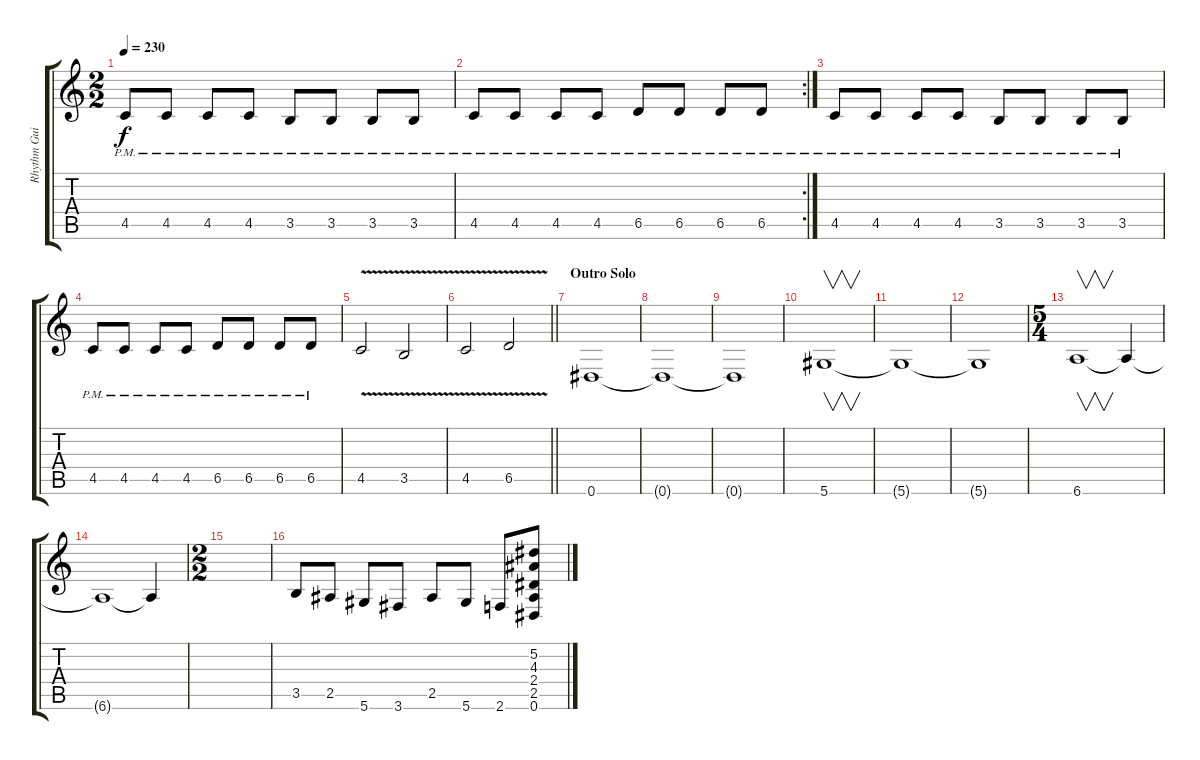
\track ("Rhythm Guitar (Malmsteen)" "Rhythm Gui") {instrument distortionguitar}
\staff {score tabs}
\tuning (Eb4 Bb3 Gb3 Db3 Ab2 Eb2) {hide}
\ts (2 2)
\tempo 230
\clef g2
\ks c
4.5{pm}.8{dy f} 4.5{pm}.8 4.5{pm}.8 4.5{pm}.8 3.5{pm}.8 3.5{pm}.8 3.5{pm}.8 3.5{pm}.8 |
\rc 2
4.5{pm}.8 4.5{pm}.8 4.5{pm}.8 4.5{pm}.8 6.5{pm}.8 6.5{pm}.8 6.5{pm}.8 6.5{pm}.8 |
4.5{pm}.8 4.5{pm}.8 4.5{pm}.8 4.5{pm}.8 3.5{pm}.8 3.5{pm}.8 3.5{pm}.8 3.5{pm}.8 |
4.5{pm}.8 4.5{pm}.8 4.5{pm}.8 4.5{pm}.8 6.5{pm}.8 6.5{pm}.8 6.5{pm}.8 6.5{pm}.8 |
4.5{v}.2 3.5{v}.2 |
\barLineRight lightlight
4.5{v}.2 6.5{v}.2 |
\section ("" "Outro Solo")
0.6.1 |
0.6{t}.1 |
0.6{t}.1 |
5.6.1{v} |
5.6{t}.1 |
5.6{t}.1 |
\ts (5 4)
6.6.1{v} 6.6{t}.4 |
6.6{t}.1 6.6{t}.4 |
\ts (2 2)
|
3.5.8 2.5.8 5.6.8 3.6.8 2.5.8 5.6.8 2.6.8 (5.2 4.3 2.4 2.5 0.6).8
